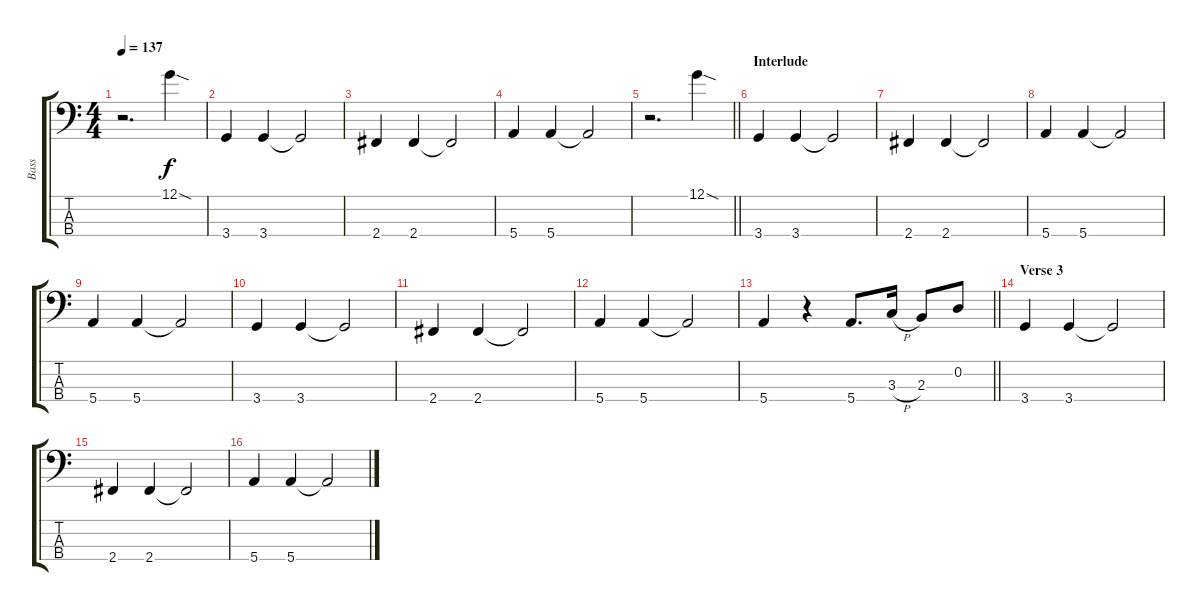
\track ("Bass" "Bass") {instrument electricbassfinger}
\staff {score tabs}
\tuning (G2 D2 A1 E1) {hide}
\ts (4 4)
\tempo 137
\clef f4
\ks c
r.2{d dy f instrument slapbass1} 12.1{sod}.4 |
3.4.4{instrument electricbassfinger} 3.4.4 3.4{t}.2 |
2.4.4 2.4.4 2.4{t}.2 |
5.4.4 5.4.4 5.4{t}.2 |
\barLineRight lightlight
r.2{d instrument slapbass1} 12.1{sod}.4 |
\section ("" "Interlude")
3.4.4{instrument electricbassfinger} 3.4.4 3.4{t}.2 |
2.4.4 2.4.4 2.4{t}.2 |
5.4.4 5.4.4 5.4{t}.2 |
5.4.4 5.4.4 5.4{t}.2 |
3.4.4 3.4.4 3.4{t}.2 |
2.4.4 2.4.4 2.4{t}.2 |
5.4.4 5.4.4 5.4{t}.2 |
\barLineRight lightlight
5.4.4 r.4 5.4.8{d} 3.3{h}.16 2.3.8 0.2.8 |
\section ("" "Verse 3")
3.4.4 3.4.4 3.4{t}.2 |
2.4.4 2.4.4 2.4{t}.2 |
5.4.4 5.4.4 5.4{t}.2
